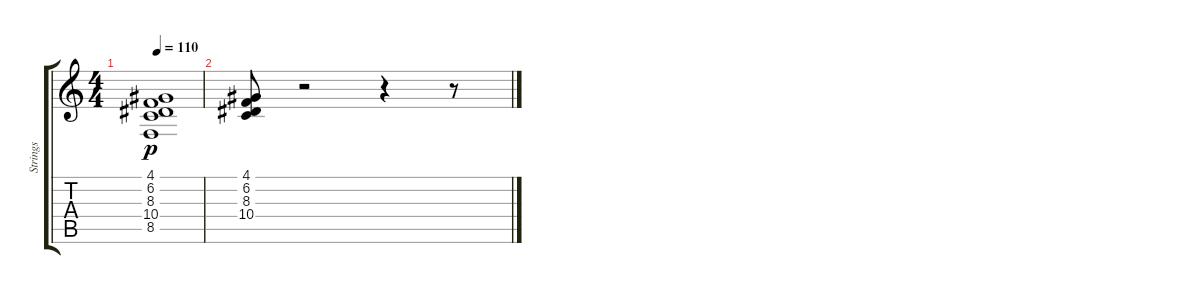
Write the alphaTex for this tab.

\track ("Strings" "Strings") {instrument stringensemble1}
\staff {score tabs}
\tuning (E4 B3 G3 D3 A2 E2) {hide}
\ts (4 4)
\tempo 110
\clef g2
\ks c
(4.1 6.2 8.3 10.4 8.5).1{dy p} |
(4.1 6.2 8.3 10.4).8 r.2 r.4 r.8
